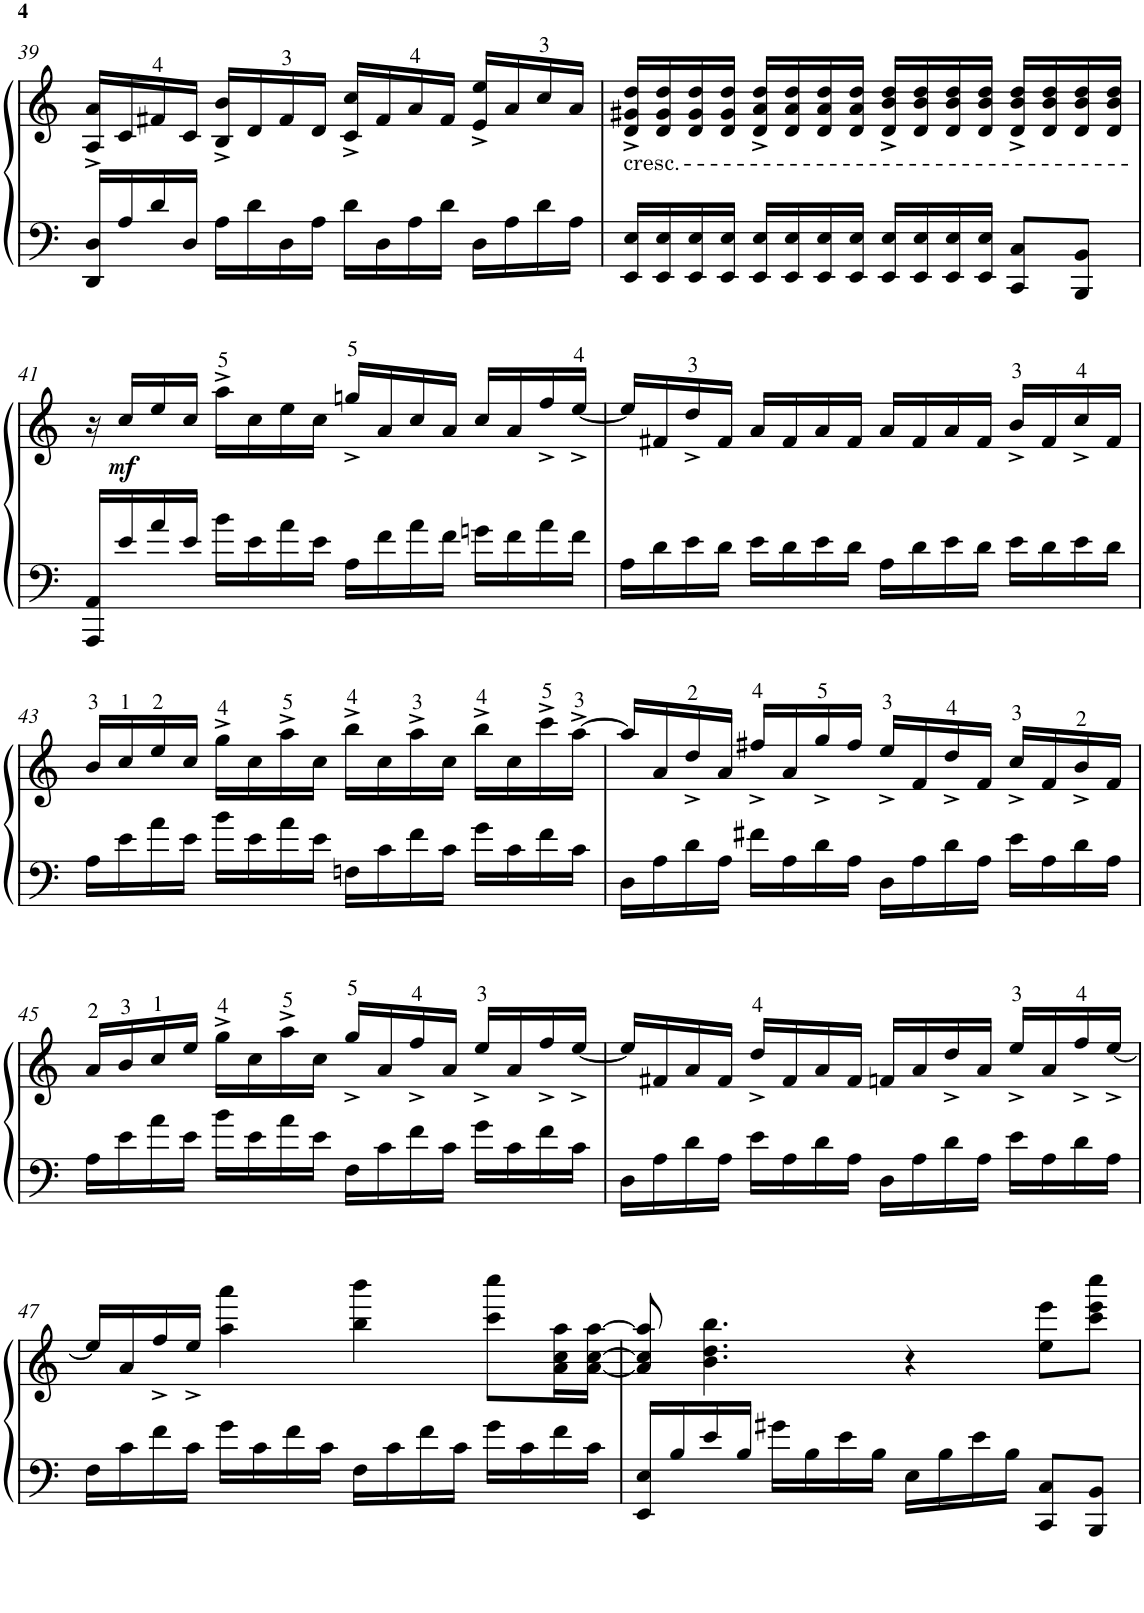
**kern	**kern	**dynam
*part1	*part1	*part1
*staff2	*staff1	*staff1/2
*I"Piano	*	*
*I'Pno.	*	*
!!LO:PB:g=z
*clefF4	*clefG2	*
*k[]	*k[]	*
*M4/4	*M4/4	*
=39	=39	=39
16DD/ 16D/LL	16A/^ 16a/^LL	.
16A/	16c/	.
16d/	16f#X/	.
16D/JJ	16c/JJ	.
16A\LL	16B/^ 16b/^LL	.
16d\	16d/	.
16D\	16f#/	.
16A\JJ	16d/JJ	.
16d\LL	16c/^ 16cc/^LL	.
16D\	16f#/	.
16A\	16a/	.
16d\JJ	16f#/JJ	.
16D\LL	16e/^ 16ee/^LL	.
16A\	16a/	.
16d\	16cc/	.
16A\JJ	16a/JJ	.
=40	=40	=40
!	!LO:TX:b:t=cresc.	!
16EE/ 16E/LL	16d/^ 16g#X/^ 16dd/^LL	.
16EE/ 16E/	16d/ 16g#/ 16dd/	.
16EE/ 16E/	16d/ 16g#/ 16dd/	.
16EE/ 16E/JJ	16d/ 16g#/ 16dd/JJ	.
16EE/ 16E/LL	16d/^ 16a/^ 16dd/^LL	.
16EE/ 16E/	16d/ 16a/ 16dd/	.
16EE/ 16E/	16d/ 16a/ 16dd/	.
16EE/ 16E/JJ	16d/ 16a/ 16dd/JJ	.
16EE/ 16E/LL	16d/^ 16b/^ 16dd/^LL	.
16EE/ 16E/	16d/ 16b/ 16dd/	.
16EE/ 16E/	16d/ 16b/ 16dd/	.
16EE/ 16E/JJ	16d/ 16b/ 16dd/JJ	.
8CC/ 8C/L	16d/^ 16b/^ 16dd/^LL	.
.	16d/ 16b/ 16dd/	.
8BBB/ 8BB/J	16d/ 16b/ 16dd/	.
.	16d/ 16b/ 16dd/JJ	.
!!LO:LB:g=z
=41	=41	=41
16AAA/ 16AA/LL	16r	.
!	!	!LO:DY:b
16e/	16cc/LL	mf
16a/	16ee/	.
16e/JJ	16cc/JJ	.
16b\LL	16aa^\LL	.
16e\	16cc\	.
16a\	16ee\	.
16e\JJ	16cc\JJ	.
16A\LL	16ggn^/LL	.
16f\	16a/	.
16a\	16cc/	.
16f\JJ	16a/JJ	.
16gn\LL	16cc/LL	.
16f\	16a/	.
16a\	16ff^/	.
16f\JJ	[16ee^/JJ	.
=42	=42	=42
16A\LL	16ee/LL]	.
16d\	16f#X/	.
16e\	16dd^/	.
16d\JJ	16f#/JJ	.
16e\LL	16a/LL	.
16d\	16f#/	.
16e\	16a/	.
16d\JJ	16f#/JJ	.
16A\LL	16a/LL	.
16d\	16f#/	.
16e\	16a/	.
16d\JJ	16f#/JJ	.
16e\LL	16b^/LL	.
16d\	16f#/	.
16e\	16cc^/	.
16d\JJ	16f#/JJ	.
!!LO:LB:g=z
=43	=43	=43
16A\LL	16b/LL	.
16e\	16cc/	.
16a\	16ee/	.
16e\JJ	16cc/JJ	.
16b\LL	16gg^\LL	.
16e\	16cc\	.
16a\	16aa^\	.
16e\JJ	16cc\JJ	.
16Fn\LL	16bb^\LL	.
16c\	16cc\	.
16f\	16aa^\	.
16c\JJ	16cc\JJ	.
16g\LL	16bb^\LL	.
16c\	16cc\	.
16f\	16ccc^\	.
16c\JJ	[16aa^\JJ	.
=44	=44	=44
16D\LL	16aa/LL]	.
16A\	16a/	.
16d\	16dd^/	.
16A\JJ	16a/JJ	.
16f#X\LL	16ff#X^/LL	.
16A\	16a/	.
16d\	16gg^/	.
16A\JJ	16ff#/JJ	.
16D\LL	16ee^/LL	.
16A\	16f/	.
16d\	16dd^/	.
16A\JJ	16f/JJ	.
16e\LL	16cc^/LL	.
16A\	16f/	.
16d\	16b^/	.
16A\JJ	16f/JJ	.
!!LO:LB:g=z
=45	=45	=45
16A\LL	16a/LL	.
16e\	16b/	.
16a\	16cc/	.
16e\JJ	16ee/JJ	.
16b\LL	16gg^\LL	.
16e\	16cc\	.
16a\	16aa^\	.
16e\JJ	16cc\JJ	.
16F\LL	16gg^/LL	.
16c\	16a/	.
16f\	16ff^/	.
16c\JJ	16a/JJ	.
16g\LL	16ee^/LL	.
16c\	16a/	.
16f\	16ff^/	.
16c\JJ	[16ee^/JJ	.
=46	=46	=46
16D\LL	16ee/LL]	.
16A\	16f#X/	.
16d\	16a/	.
16A\JJ	16f#/JJ	.
16e\LL	16dd^/LL	.
16A\	16f#/	.
16d\	16a/	.
16A\JJ	16f#/JJ	.
16D\LL	16fn/LL	.
16A\	16a/	.
16d\	16dd^/	.
16A\JJ	16a/JJ	.
16e\LL	16ee^/LL	.
16A\	16a/	.
16d\	16ff^/	.
16A\JJ	[16ee^/JJ	.
!!LO:LB:g=z
=47	=47	=47
16F\LL	16ee/LL]	.
16c\	16a/	.
16f\	16ff^/	.
16c\JJ	16ee^/JJ	.
16g\LL	4aa\ 4aaa\	.
16c\	.	.
16f\	.	.
16c\JJ	.	.
16F\LL	4bb\ 4bbb\	.
16c\	.	.
16f\	.	.
16c\JJ	.	.
16g\LL	8ccc\ 8cccc\L	.
16c\	.	.
16f\	16a\ 16cc\ 16aa\L	.
16c\JJ	[16a\ [16cc\ [16aa\JJ	.
=48	=48	=48
16EE/ 16E/LL	8a/] 8cc/] 8aa/]	.
16B/	.	.
16e/	4.b\ 4.dd\ 4.bb\	.
16B/JJ	.	.
16g#X\LL	.	.
16B\	.	.
16e\	.	.
16B\JJ	.	.
16E\LL	4r	.
16B\	.	.
16e\	.	.
16B\JJ	.	.
8CC/ 8C/L	8ee\ 8eee\L	.
8BBB/ 8BB/J	8ccc\ 8eee\ 8cccc\J	.
=	=	=
*-	*-	*-
